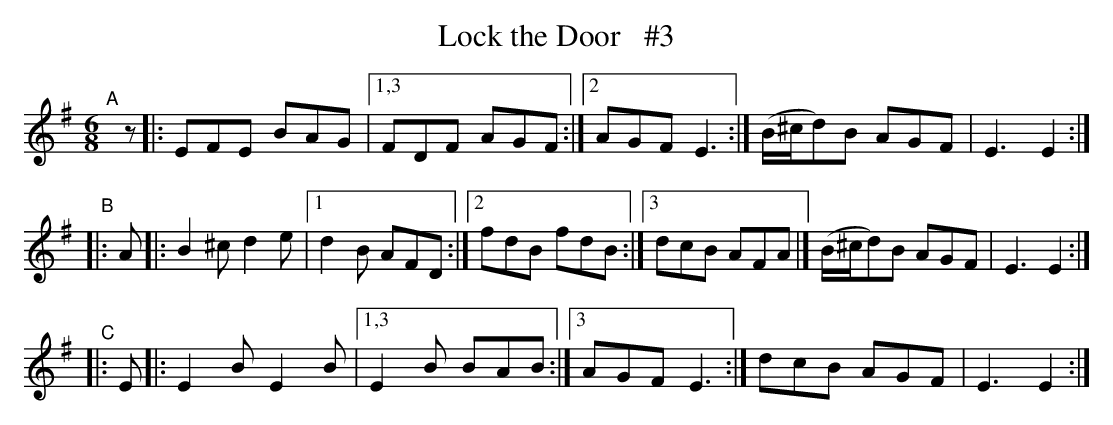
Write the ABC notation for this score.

X:1
T: Lock the Door   #3
M: 6/8
L: 1/8
K: Em
"^A"[|] z \
|: EFE BAG |[1,3 FDF AGF \
          :|[2   AGF E3 :| (B/^c/d)B AGF | E3 E2 :|
"^B"|: A \
|: B2^c d2e |[1 d2B AFD \
           :|[2 fdB fdB \
           :|[3 dcB AFA |] (B/^c/d)B AGF | E3 E2 :|
"^C"|: E \
|: E2B E2B |[1,3 E2B BAB \
          :|[3   AGF E3 :| dcB AGF | E3 E2 :|
